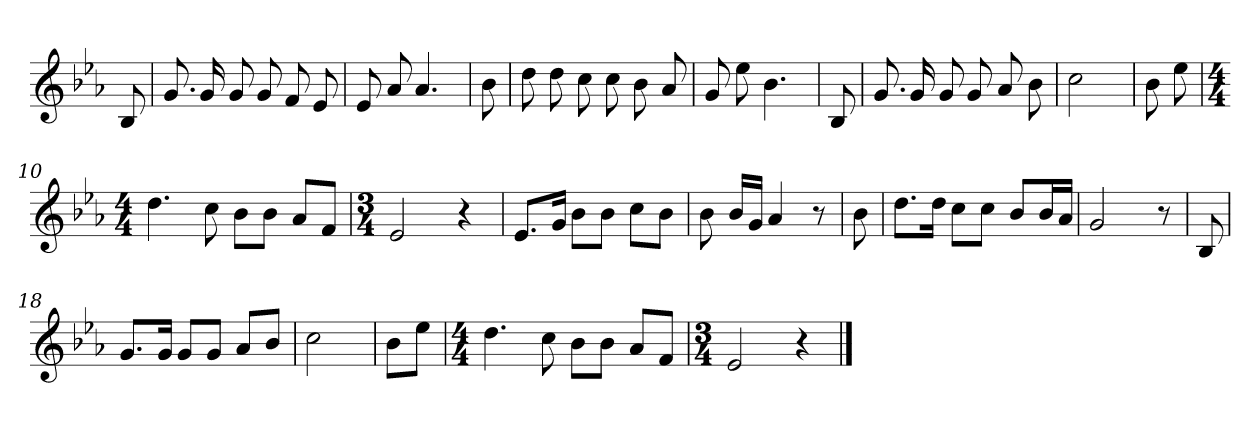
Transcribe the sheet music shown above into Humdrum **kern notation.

**kern
*part1
*staff1
*clefG2
*k[b-e-a-]
*E-:
=
8B-
=1
8.g
16g
8g
8g
8f
8e-
=2
8e-
8a-
4.a-
=3
8b-
=4
8dd
8dd
8cc
8cc
8b-
8a-
=5
8g
8ee-
4.b-
=6
8B-
=7
8.g
16g
8g
8g
8a-
8b-
=8
2cc
=9
8b-
8ee-
=10
*M4/4
4.dd
8cc
8b-\L
8b-\J
8a-/L
8f/J
=11
*M3/4
2e-
4r
=12
8.e-/L
16g/Jk
8b-\L
8b-\J
8cc\L
8b-\J
=13
8b-
16b-/LL
16g/JJ
4a-
8r
=14
8b-
=15
8.dd\L
16dd\Jk
8cc\L
8cc\J
8b-/L
16b-/L
16a-/JJ
=16
2g
8r
=17
8B-
=18
8.g/L
16g/Jk
8g/L
8g/J
8a-/L
8b-/J
=19
2cc
=20
8b-\L
8ee-\J
=21
*M4/4
4.dd
8cc
8b-\L
8b-\J
8a-/L
8f/J
=22
*M3/4
2e-
4r
==
*-
